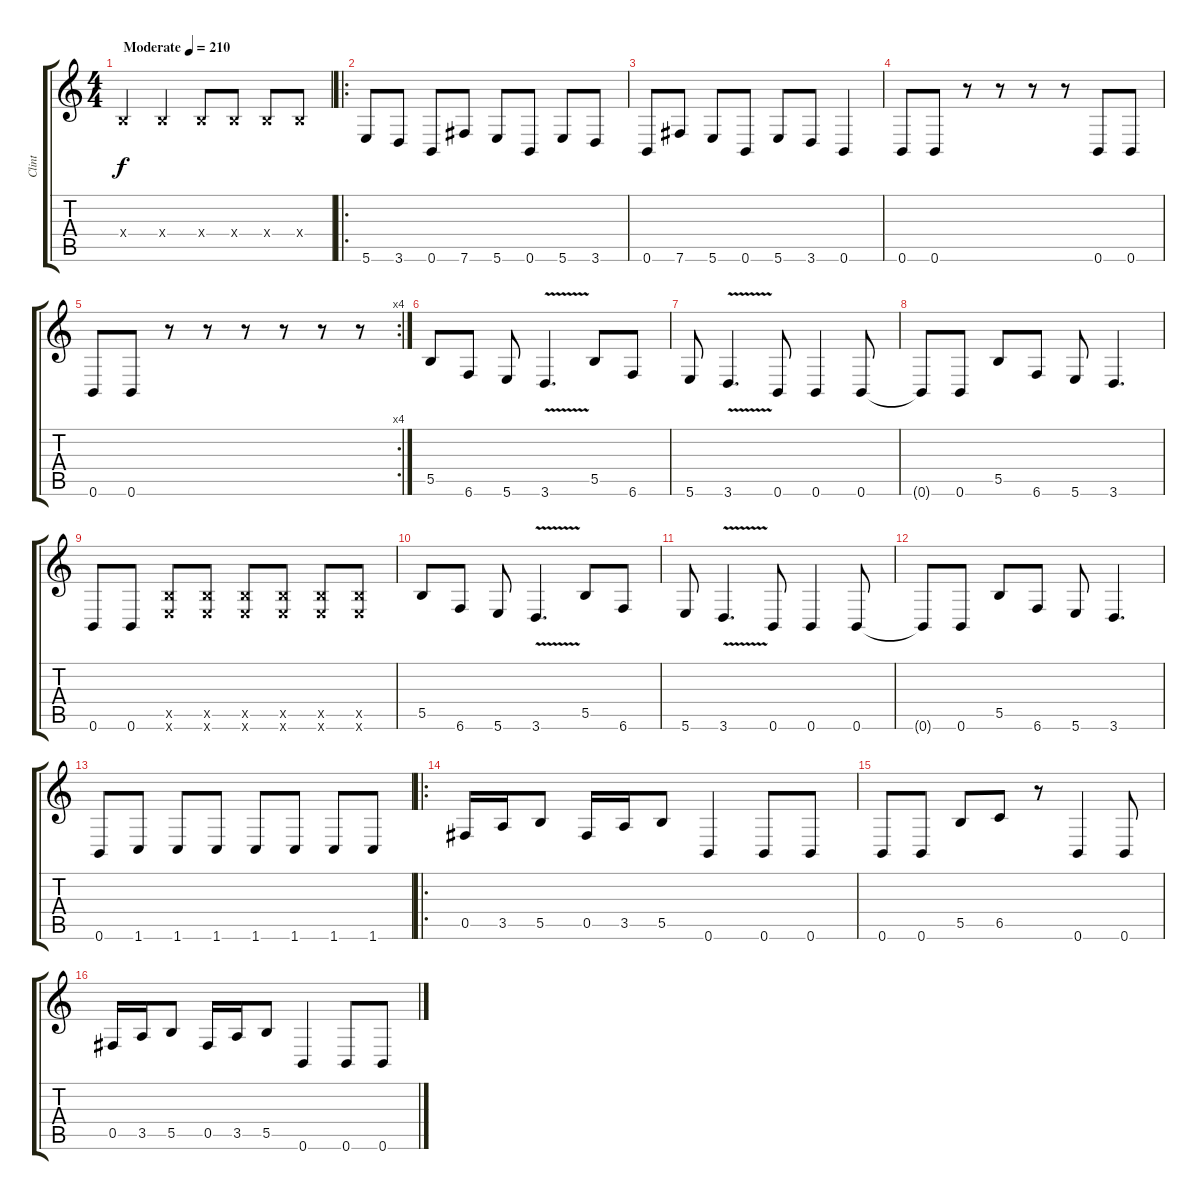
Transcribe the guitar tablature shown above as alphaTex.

\track ("Clint" "Clint") {instrument distortionguitar}
\staff {score tabs}
\tuning (Db4 Ab3 E3 B2 Gb2 B1) {hide}
\ts (4 4)
\tempo (210 "Moderate")
\clef g2
\ks c
0.4{x}.4{dy f instrument distortionguitar} 0.4{x}.4 0.4{x}.8 0.4{x}.8 0.4{x}.8 0.4{x}.8 |
\ro
5.6.8 3.6.8 0.6.8 7.6.8 5.6.8 0.6.8 5.6.8 3.6.8 |
0.6.8 7.6.8 5.6.8 0.6.8 5.6.8 3.6.8 0.6.4 |
0.6.8 0.6.8 r.8 r.8 r.8 r.8 0.6.8 0.6.8 |
\rc 4
0.6.8 0.6.8 r.8 r.8 r.8 r.8 r.8 r.8 |
5.5.8 6.6.8 5.6.8 3.6{v}.4{d} 5.5.8 6.6.8 |
5.6.8 3.6{v}.4{d} 0.6.8 0.6.4 0.6.8 |
0.6{t}.8 0.6.8 5.5.8 6.6.8 5.6.8 3.6.4{d} |
0.6.8 0.6.8 (5.5{x} 5.6{x}).8 (5.5{x} 5.6{x}).8 (5.5{x} 5.6{x}).8 (5.5{x} 5.6{x}).8 (5.5{x} 5.6{x}).8 (5.5{x} 5.6{x}).8 |
5.5.8 6.6.8 5.6.8 3.6{v}.4{d} 5.5.8 6.6.8 |
5.6.8 3.6{v}.4{d} 0.6.8 0.6.4 0.6.8 |
0.6{t}.8 0.6.8 5.5.8 6.6.8 5.6.8 3.6.4{d} |
0.6.8 1.6.8 1.6.8 1.6.8 1.6.8 1.6.8 1.6.8 1.6.8 |
\ro
0.5.16 3.5.16 5.5.8 0.5.16 3.5.16 5.5.8 0.6.4 0.6.8 0.6.8 |
0.6.8 0.6.8 5.5.8 6.5.8 r.8 0.6.4 0.6.8 |
0.5.16 3.5.16 5.5.8 0.5.16 3.5.16 5.5.8 0.6.4 0.6.8 0.6.8
